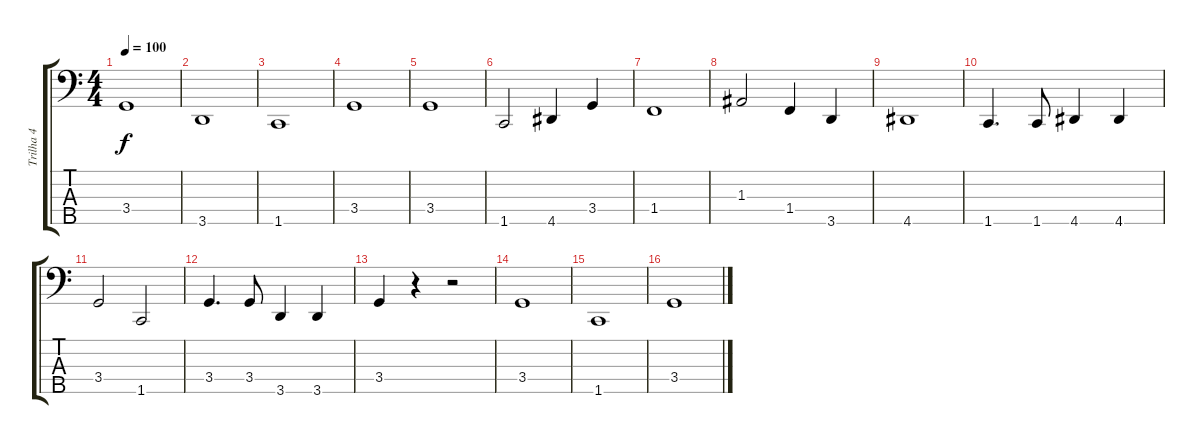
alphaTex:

\track ("Trilha 4" "Trilha 4") {instrument contrabass}
\staff {score tabs}
\tuning (G2 D2 A1 E1 B0) {hide}
\ts (4 4)
\tempo 100
\clef f4
\ks c
3.4.1{dy f instrument contrabass} |
3.5.1 |
1.5.1 |
3.4.1 |
3.4.1 |
1.5.2 4.5.4 3.4.4 |
1.4.1 |
1.3.2 1.4.4 3.5.4 |
4.5.1 |
1.5.4{d} 1.5.8 4.5.4 4.5.4 |
3.4.2 1.5.2 |
3.4.4{d} 3.4.8 3.5.4 3.5.4 |
3.4.4 r.4 r.2 |
3.4.1 |
1.5.1 |
3.4.1
